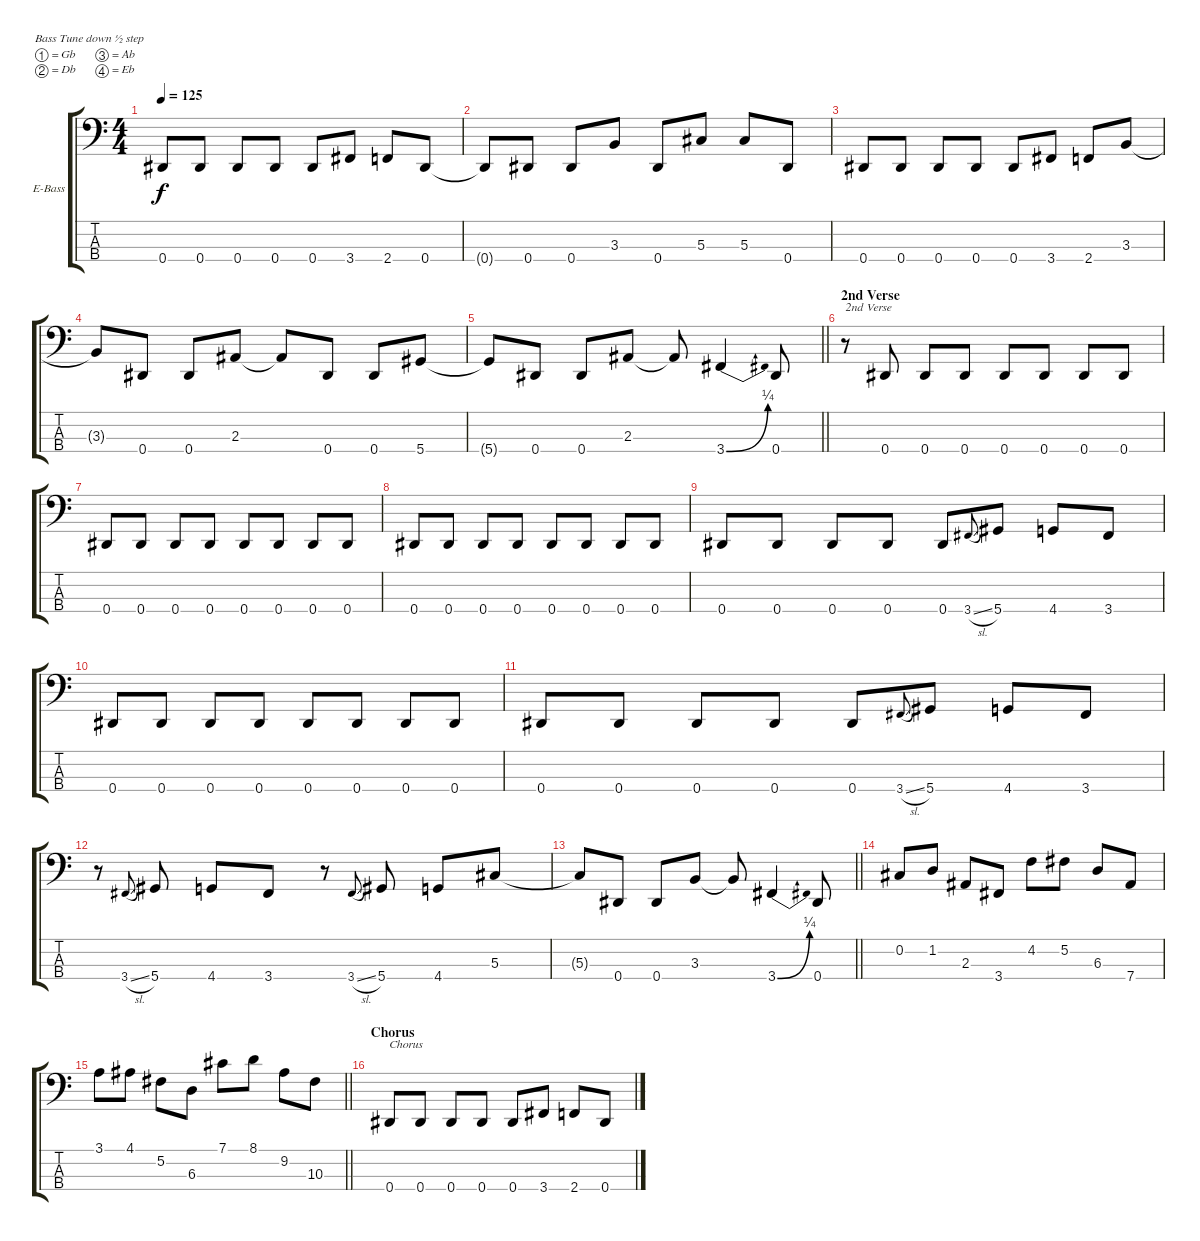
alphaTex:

\bracketExtendMode groupsimilarinstruments
\firstSystemTrackNameOrientation horizontal
\otherSystemsTrackNameOrientation horizontal
\track ("David Ellefson" "E-Bass") {instrument electricbassfinger}
\staff {score tabs}
\tuning (Gb2 Db2 Ab1 Eb1)
\ts (4 4)
\tempo 125
\clef f4
\ks c
0.4.8{dy f} 0.4.8 0.4.8 0.4.8 0.4.8 3.4.8 2.4.8 0.4.8 |
0.4{t}.8 0.4.8 0.4.8 3.3.8 0.4.8 5.3.8 5.3.8 0.4.8 |
0.4.8 0.4.8 0.4.8 0.4.8 0.4.8 3.4.8 2.4.8 3.3.8 |
3.3{t}.8 0.4.8 0.4.8 2.3.8 2.3{t}.8 0.4.8 0.4.8 5.4.8 |
\barLineRight lightlight
5.4{t}.8 0.4.8 0.4.8 2.3.8 2.3{t}.8 3.4{be (bend 0 0 60 1)}.4 0.4.8 |
\section ("" "2nd Verse")
r.8{txt "2nd Verse"} 0.4.8 0.4.8 0.4.8 0.4.8 0.4.8 0.4.8 0.4.8 |
0.4.8 0.4.8 0.4.8 0.4.8 0.4.8 0.4.8 0.4.8 0.4.8 |
0.4.8 0.4.8 0.4.8 0.4.8 0.4.8 0.4.8 0.4.8 0.4.8 |
0.4.8 0.4.8 0.4.8 0.4.8 0.4.8 3.4{sl}.8{gr onbeat} 5.4.8 4.4.8 3.4.8 |
0.4.8 0.4.8 0.4.8 0.4.8 0.4.8 0.4.8 0.4.8 0.4.8 |
0.4.8 0.4.8 0.4.8 0.4.8 0.4.8 3.4{sl}.8{gr onbeat} 5.4.8 4.4.8 3.4.8 |
r.8 3.4{sl}.8{gr onbeat} 5.4.8 4.4.8 3.4.8 r.8 3.4{sl}.8{gr onbeat} 5.4.8 4.4.8 5.3.8 |
\barLineRight lightlight
5.3{t}.8 0.4.8 0.4.8 3.3.8 3.3{t}.8 3.4{be (bend 0 0 60 1)}.4 0.4.8 |
0.2.8 1.2.8 2.3.8 3.4.8 4.2.8 5.2.8 6.3.8 7.4.8 |
\barLineRight lightlight
3.1.8 4.1.8 5.2.8 6.3.8 7.1.8 8.1.8 9.2.8 10.3.8 |
\section ("" "Chorus")
0.4.8{txt "Chorus"} 0.4.8 0.4.8 0.4.8 0.4.8 3.4.8 2.4.8 0.4.8
